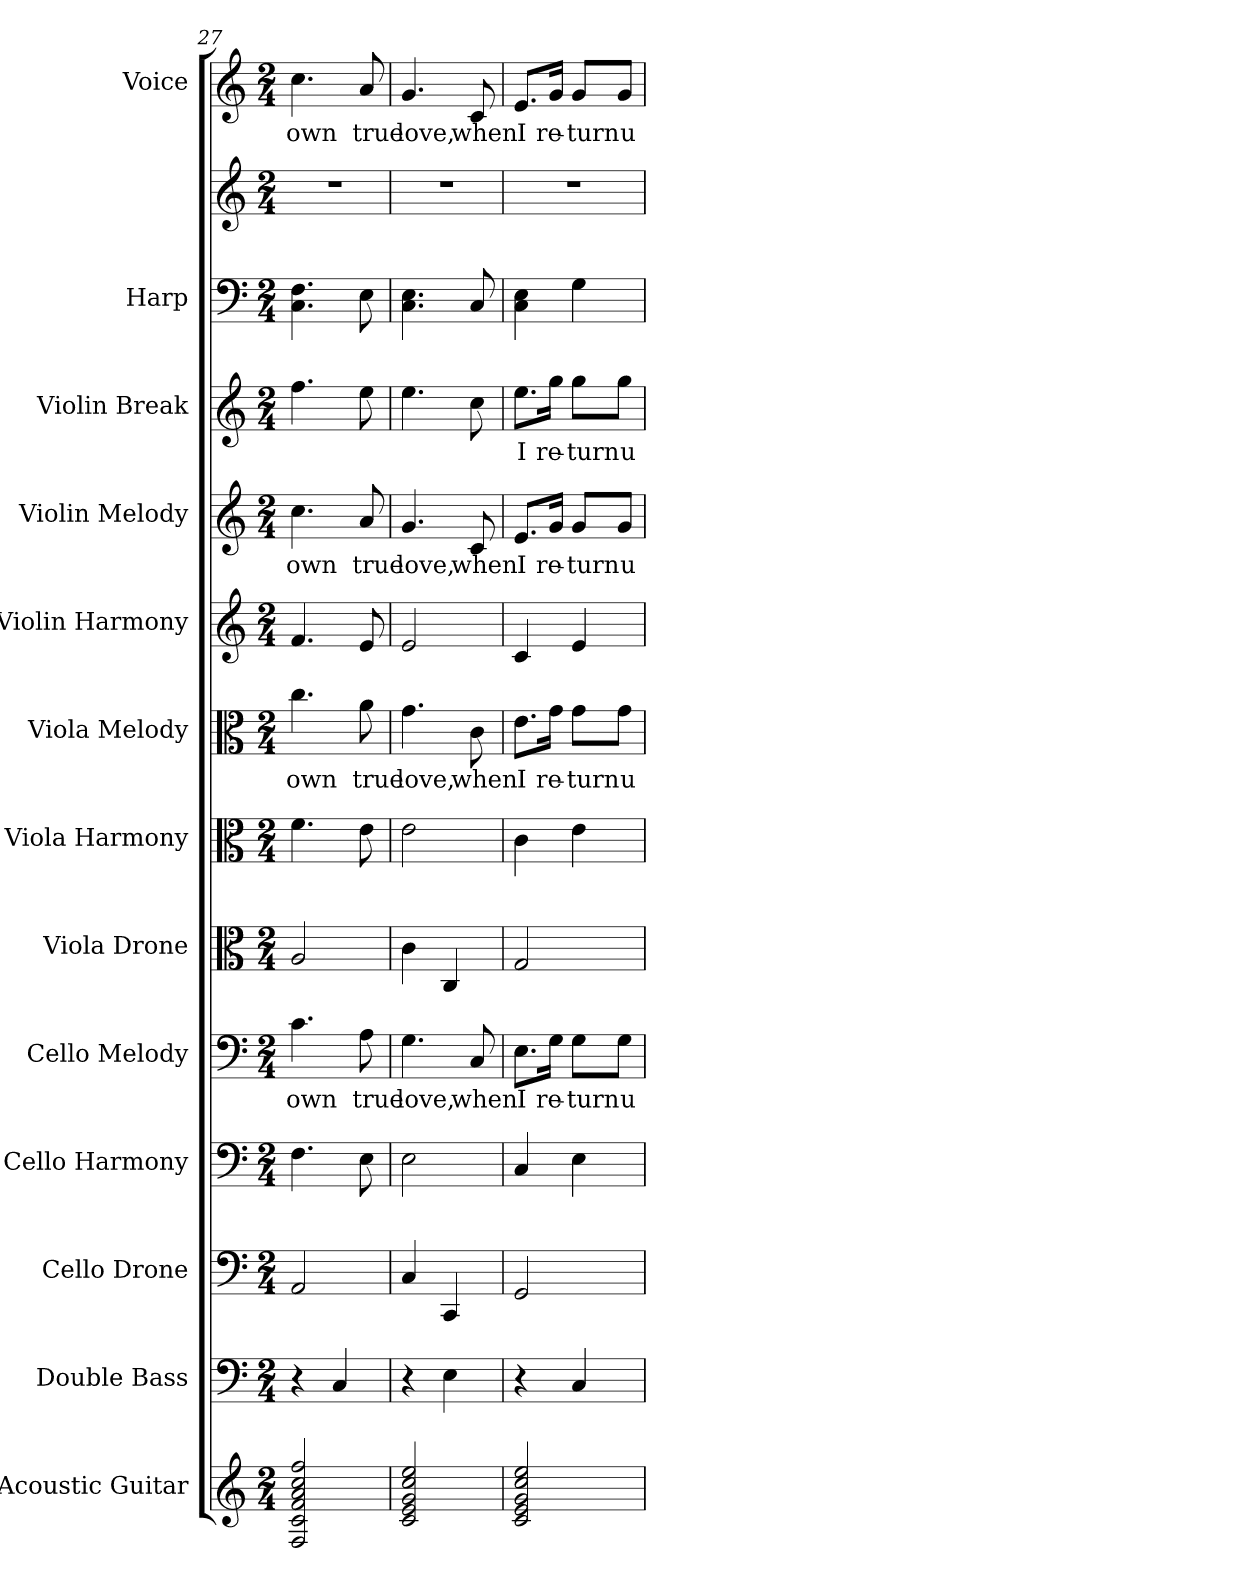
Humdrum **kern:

**kern	**kern	**kern	**kern	**kern	**text	**kern	**kern	**kern	**text	**kern	**kern	**text	**kern	**text	**kern	**kern	**kern	**text
*part13	*part12	*part11	*part10	*part9	*part9	*part8	*part7	*part6	*part6	*part5	*part4	*part4	*part3	*part3	*part2	*part2	*part1	*part1
*staff14	*staff13	*staff12	*staff11	*staff10	*staff10	*staff9	*staff8	*staff7	*staff7	*staff6	*staff5	*staff5	*staff4	*staff4	*staff3	*staff2	*staff1	*staff1
*I"Acoustic Guitar	*I"Double Bass	*I"Cello Drone	*I"Cello Harmony	*I"Cello Melody	*	*I"Viola Drone	*I"Viola Harmony	*I"Viola Melody	*	*I"Violin Harmony	*I"Violin Melody	*	*I"Violin Break	*	*I"Harp	*	*I"Voice	*
*I'A. Gtr.	*I'Bass	*I'Drone	*I'Harmony	*I'Melody	*	*I'Drone	*I'Harmony	*I'Melody	*	*I'Harmony	*I'Melody	*	*I'Break	*	*I'Hp.	*	*I'Voice	*
*clefG2	*clefF4	*clefF4	*clefF4	*clefF4	*	*clefC3	*clefC3	*clefC3	*	*clefG2	*clefG2	*	*clefG2	*	*clefF4	*clefG2	*clefG2	*
*ITrd7c12	*ITrd7c12	*	*	*	*	*	*	*	*	*	*	*	*	*	*	*	*	*
*k[]	*k[]	*k[]	*k[]	*k[]	*	*k[]	*k[]	*k[]	*	*k[]	*k[]	*	*k[]	*	*k[]	*k[]	*k[]	*
*C:	*C:	*C:	*C:	*C:	*	*C:	*C:	*C:	*	*C:	*C:	*	*C:	*	*C:	*C:	*C:	*
*M2/4	*M2/4	*M2/4	*M2/4	*M2/4	*	*M2/4	*M2/4	*M2/4	*	*M2/4	*M2/4	*	*M2/4	*	*M2/4	*M2/4	*M2/4	*
=27	=27	=27	=27	=27	=27	=27	=27	=27	=27	=27	=27	=27	=27	=27	=27	=27	=27	=27
!	!	!	!	!	!LO:LY:b:color=#000000	!	!	!	!	!	!	!	!	!	!	!	!	!
!	!	!	!	!	!	!	!	!	!LO:LY:b:color=#000000	!	!	!	!	!	!	!	!	!
!	!	!	!	!	!	!	!	!	!	!	!	!LO:LY:b:color=#000000	!	!	!	!LO:N:vis=1	!	!
!	!	!	!	!	!	!	!	!	!	!	!	!	!	!	!	!	!	!LO:LY:b:color=#000000
2FFi/ 2Ci 2Fi 2Ai 2ci 2fi	4r	2AAi/	4.Fi\	4.ci\	own	2Ai/	4.fi\	4.cci\	own	4.fi/	4.cci\	own	4.ffi\	.	4.Ci\ 4.Fi	2r	4.cci\	own
.	4CCi/	.	.	.	.	.	.	.	.	.	.	.	.	.	.	.	.	.
!	!	!	!	!	!LO:LY:b:color=#000000	!	!	!	!	!	!	!	!	!	!	!	!	!
!	!	!	!	!	!	!	!	!	!LO:LY:b:color=#000000	!	!	!	!	!	!	!	!	!
!	!	!	!	!	!	!	!	!	!	!	!	!LO:LY:b:color=#000000	!	!	!	!	!	!
!	!	!	!	!	!	!	!	!	!	!	!	!	!	!	!	!	!	!LO:LY:b:color=#000000
.	.	.	8Ei\	8Ai\	true	.	8ei\	8ai\	true	8ei/	8ai/	true	8eei\	.	8Ei\	.	8ai/	true
=28	=28	=28	=28	=28	=28	=28	=28	=28	=28	=28	=28	=28	=28	=28	=28	=28	=28	=28
!	!	!	!	!	!LO:LY:b:color=#000000	!	!	!	!	!	!	!	!	!	!	!	!	!
!	!	!	!	!	!	!	!	!	!LO:LY:b:color=#000000	!	!	!	!	!	!	!	!	!
!	!	!	!	!	!	!	!	!	!	!	!	!LO:LY:b:color=#000000	!	!	!	!LO:N:vis=1	!	!
!	!	!	!	!	!	!	!	!	!	!	!	!	!	!	!	!	!	!LO:LY:b:color=#000000
2Ci/ 2Ei 2Gi 2ci 2ei	4r	4Ci/	2Ei\	4.Gi\	love,	4ci\	2ei\	4.gi\	love,	2ei/	4.gi/	love,	4.eei\	.	4.Ci\ 4.Ei	2r	4.gi/	love,
.	4EEi\	4CCi/	.	.	.	4Ci/	.	.	.	.	.	.	.	.	.	.	.	.
!	!	!	!	!	!LO:LY:b:color=#000000	!	!	!	!	!	!	!	!	!	!	!	!	!
!	!	!	!	!	!	!	!	!	!LO:LY:b:color=#000000	!	!	!	!	!	!	!	!	!
!	!	!	!	!	!	!	!	!	!	!	!	!LO:LY:b:color=#000000	!	!	!	!	!	!
!	!	!	!	!	!	!	!	!	!	!	!	!	!	!	!	!	!	!LO:LY:b:color=#000000
.	.	.	.	8Ci/	when	.	.	8ci\	when	.	8ci/	when	8cci\	.	8Ci/	.	8ci/	when
=29	=29	=29	=29	=29	=29	=29	=29	=29	=29	=29	=29	=29	=29	=29	=29	=29	=29	=29
!	!	!	!	!	!LO:LY:b:color=#000000	!	!	!	!	!	!	!	!	!	!	!	!	!
!	!	!	!	!	!	!	!	!	!LO:LY:b:color=#000000	!	!	!	!	!	!	!	!	!
!	!	!	!	!	!	!	!	!	!	!	!	!LO:LY:b:color=#000000	!	!	!	!	!	!
!	!	!	!	!	!	!	!	!	!	!	!	!	!	!LO:LY:b:color=#000000	!	!LO:N:vis=1	!	!
!	!	!	!	!	!	!	!	!	!	!	!	!	!	!	!	!	!	!LO:LY:b:color=#000000
2Ci/ 2Ei 2Gi 2ci 2ei	4r	2GGi/	4Ci/	8.Ei\L	I	2Gi/	4ci\	8.ei\L	I	4ci/	8.ei/L	I	8.eei\L	I	4Ci\ 4Ei	2r	8.ei/L	I
!	!	!	!	!	!LO:LY:b:color=#000000	!	!	!	!	!	!	!	!	!	!	!	!	!
!	!	!	!	!	!	!	!	!	!LO:LY:b:color=#000000	!	!	!	!	!	!	!	!	!
!	!	!	!	!	!	!	!	!	!	!	!	!LO:LY:b:color=#000000	!	!	!	!	!	!
!	!	!	!	!	!	!	!	!	!	!	!	!	!	!LO:LY:b:color=#000000	!	!	!	!
!	!	!	!	!	!	!	!	!	!	!	!	!	!	!	!	!	!	!LO:LY:b:color=#000000
.	.	.	.	16Gi\Jk	re-	.	.	16gi\Jk	re-	.	16gi/Jk	re-	16ggi\Jk	re-	.	.	16gi/Jk	re-
!	!	!	!	!	!LO:LY:b:color=#000000	!	!	!	!	!	!	!	!	!	!	!	!	!
!	!	!	!	!	!	!	!	!	!LO:LY:b:color=#000000	!	!	!	!	!	!	!	!	!
!	!	!	!	!	!	!	!	!	!	!	!	!LO:LY:b:color=#000000	!	!	!	!	!	!
!	!	!	!	!	!	!	!	!	!	!	!	!	!	!LO:LY:b:color=#000000	!	!	!	!
!	!	!	!	!	!	!	!	!	!	!	!	!	!	!	!	!	!	!LO:LY:b:color=#000000
.	4CCi/	.	4Ei\	8Gi\L	-turn	.	4ei\	8gi\L	-turn	4ei/	8gi/L	-turn	8ggi\L	-turn	4Gi\	.	8gi/L	-turn
!	!	!	!	!	!LO:LY:b:color=#000000	!	!	!	!	!	!	!	!	!	!	!	!	!
!	!	!	!	!	!	!	!	!	!LO:LY:b:color=#000000	!	!	!	!	!	!	!	!	!
!	!	!	!	!	!	!	!	!	!	!	!	!LO:LY:b:color=#000000	!	!	!	!	!	!
!	!	!	!	!	!	!	!	!	!	!	!	!	!	!LO:LY:b:color=#000000	!	!	!	!
!	!	!	!	!	!	!	!	!	!	!	!	!	!	!	!	!	!	!LO:LY:b:color=#000000
.	.	.	.	8Gi\J	u-	.	.	8gi\J	u-	.	8gi/J	u-	8ggi\J	u-	.	.	8gi/J	u-
=	=	=	=	=	=	=	=	=	=	=	=	=	=	=	=	=	=	=
*-	*-	*-	*-	*-	*-	*-	*-	*-	*-	*-	*-	*-	*-	*-	*-	*-	*-	*-
